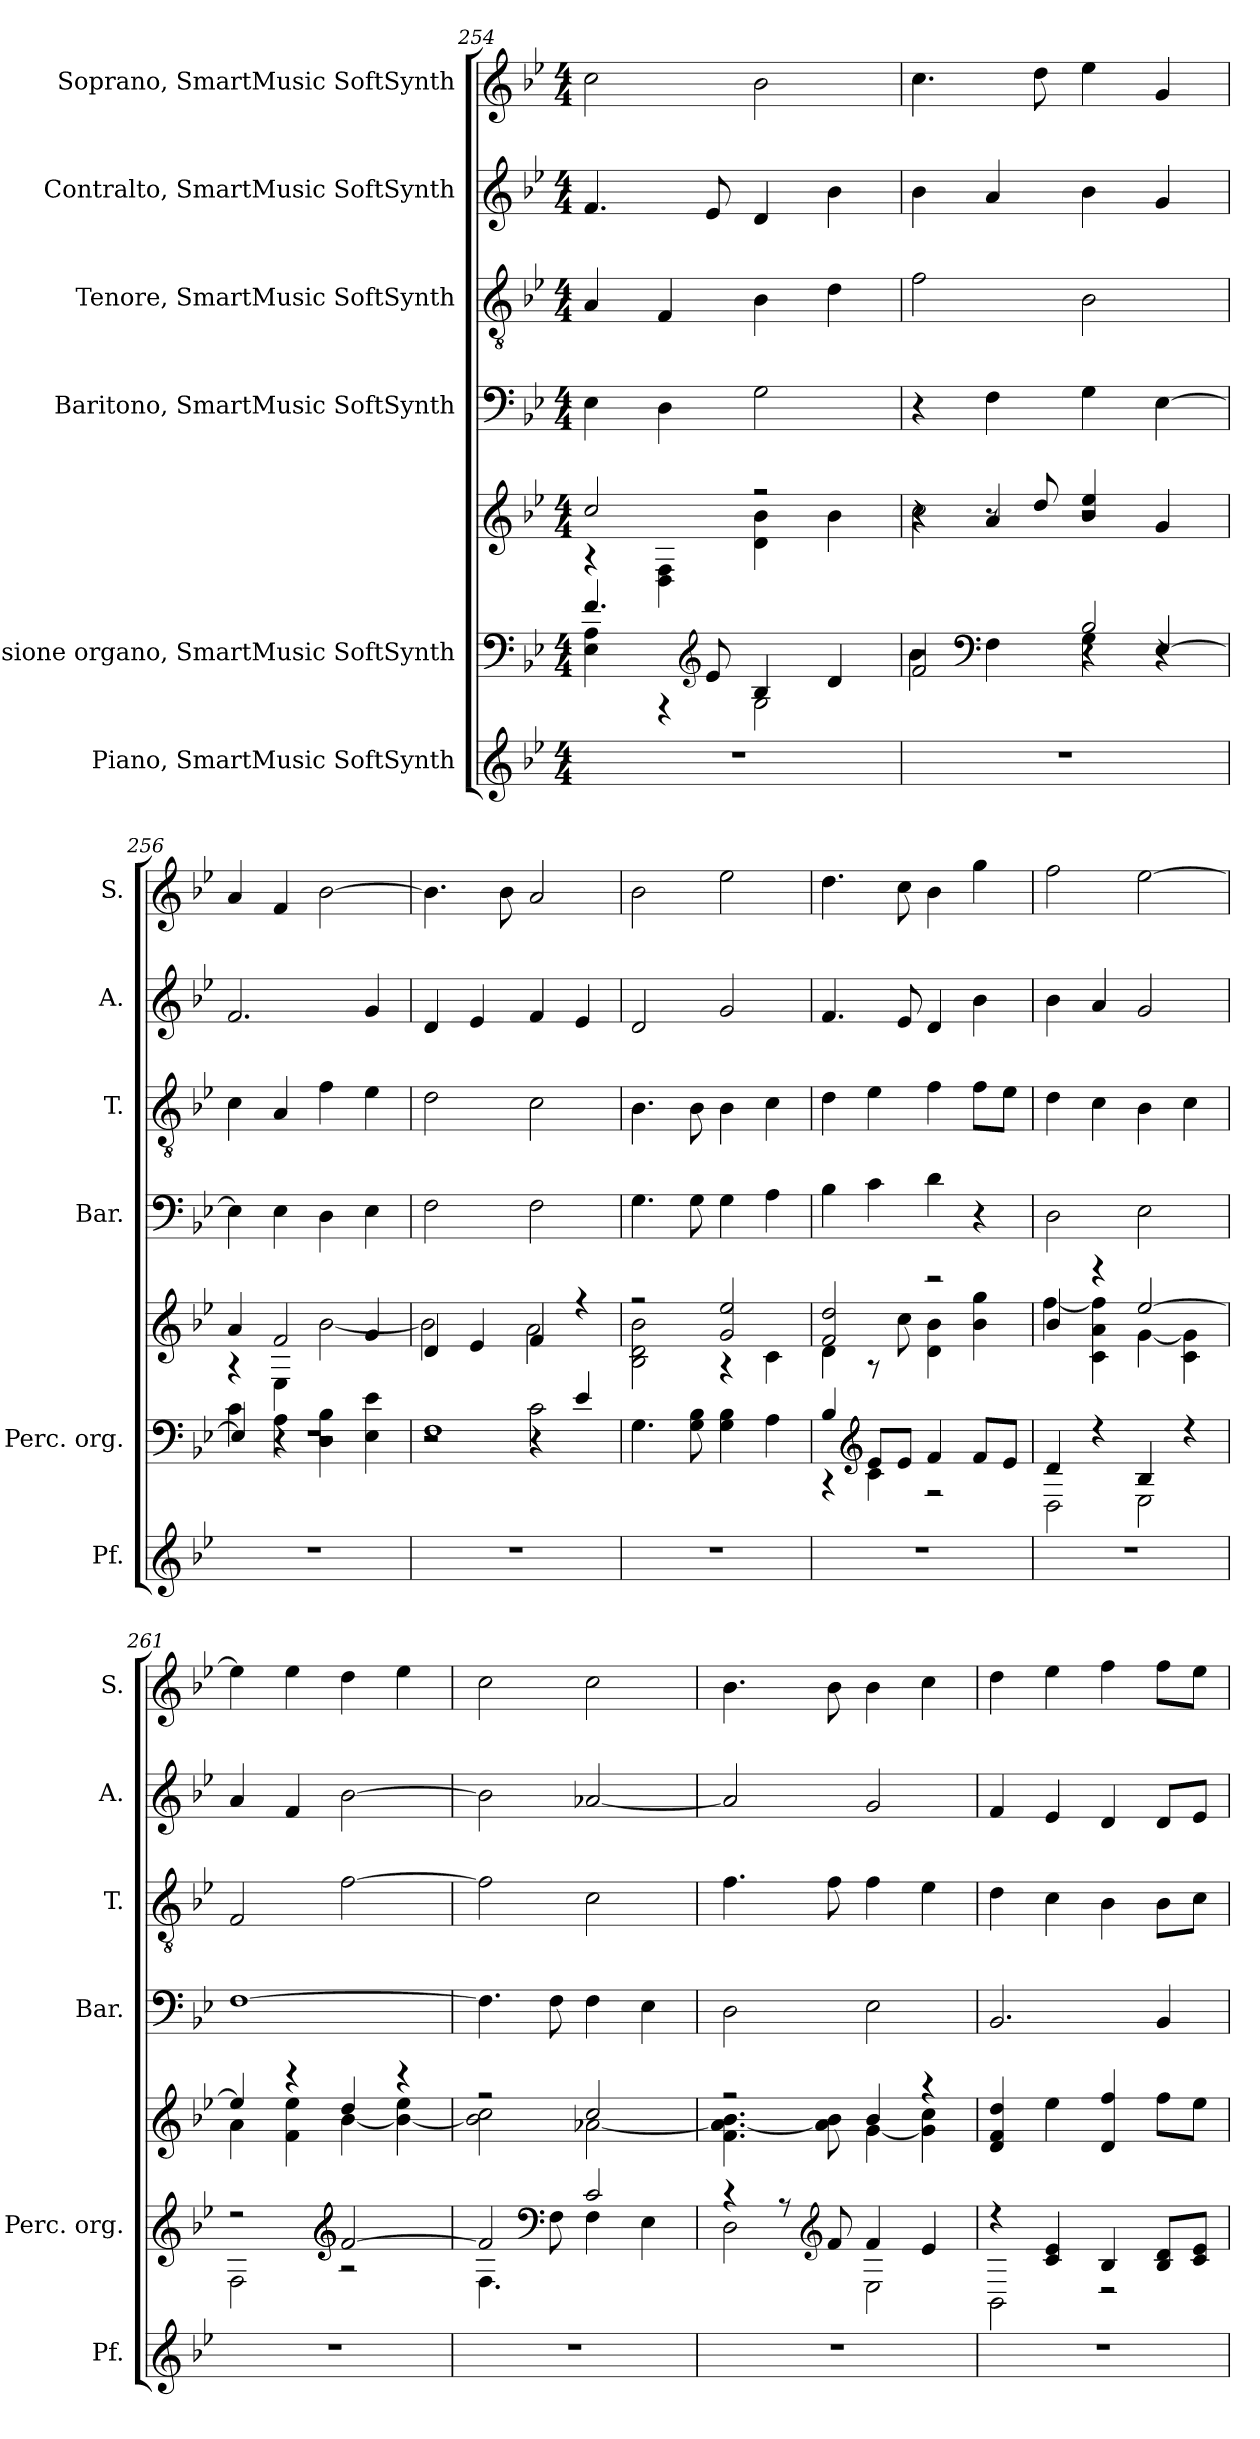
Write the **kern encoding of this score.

**kern	**kern	**kern	**kern	**kern	**kern	**kern
*part6	*part5	*part5	*part4	*part3	*part2	*part1
*staff7	*staff6	*staff5	*staff4	*staff3	*staff2	*staff1
*I"Piano, SmartMusic SoftSynth	*I"Percussione organo, SmartMusic SoftSynth	*	*I"Baritono, SmartMusic SoftSynth	*I"Tenore, SmartMusic SoftSynth	*I"Contralto, SmartMusic SoftSynth	*I"Soprano, SmartMusic SoftSynth
*I'Pf.	*I'Perc. org.	*	*I'Bar.	*I'T.	*I'A.	*I'S.
*clefG2	*clefF4	*clefG2	*clefF4	*clefGv2	*clefG2	*clefG2
*k[b-e-]	*k[b-e-]	*k[b-e-]	*k[b-e-]	*k[b-e-]	*k[b-e-]	*k[b-e-]
*M4/4	*M4/4	*M4/4	*M4/4	*M4/4	*M4/4	*M4/4
=254	=254	=254	=254	=254	=254	=254
*	*^	*^	*	*	*	*
1r	4.f/	4E-\ 4A\	2cc/	4r	4E-\	4A/	4.f/	2cc\
.	.	4r	.	4D\ 4F\	4D\	4F/	.	.
*	*clefG2	*	*	*	*	*	*	*
.	8e-/	.	.	.	.	.	8e-/	.
.	4B-/	2G\	2r	4d\ 4b-\	2G\	4B-\	4d/	2b-\
.	4d/	.	.	4b-\	.	4d\	4b-\	.
!!LO:PB:g=z
=255	=255	=255	=255	=255	=255	=255	=255	=255
*	*	*^	*	*^	*	*	*	*
1r	2f/	4b-\	2r	4r	2cc\	4r	4r	2f\	4b-\	4.cc\
*	*clefF4	*	*	*	*	*	*	*	*	*
.	.	4F\	.	8r	.	4a/	4F\	.	4a/	.
.	.	.	.	8dd/	.	.	.	.	.	8dd\
.	2B-/	4G\	4r	4b-/ 4ee-/	2r	2r	4G\	2B-\	4b-\	4ee-\
.	.	4r	[4E-/	4g/	.	.	[4E-\	.	4g/	4g/
*	*	*	*	*	*v	*v	*	*	*	*
=256	=256	=256	=256	=256	=256	=256	=256	=256	=256
1r	1r	4c\	4E-/]	4a/	4r	4E-\]	4c\	2.f/	4a/
.	.	4A\	4r	2f/	4E-\	4E-\	4A/	.	4f/
.	.	4D\ 4B-\	2r	.	[2b-\	4D\	4f\	.	[2b-\
.	.	4E-\ 4e-\	.	4g/	.	4E-\	4e-\	4g/	.
=257	=257	=257	=257	=257	=257	=257	=257	=257	=257
1r	2r	2r	1F	4d/	2b-\]	2F\	2d\	4d/	4.b-\]
.	.	.	.	4e-/	.	.	.	4e-/	.
.	.	.	.	.	.	.	.	.	8b-\
.	4r	2c\	.	4f/	2a\	2F\	2c\	4f/	2a/
.	4e-/	.	.	4r	.	.	.	4e-/	.
*	*v	*v	*v	*	*	*	*	*	*
=258	=258	=258	=258	=258	=258	=258	=258
1r	4.G\	2r	2B-\ 2d\ 2b-\	4.G\	4.B-\	2d/	2b-\
.	8G\ 8B-\	.	.	8G\	8B-\	.	.
.	4G\ 4B-\	2g/ 2ee-/	4r	4G\	4B-\	2g/	2ee-\
.	4A\	.	4c\	4A\	4c\	.	.
=259	=259	=259	=259	=259	=259	=259	=259
*	*^	*	*	*	*	*	*
1r	4B-/	4r	2f/ 2dd/	4d\	4B-\	4d\	4.f/	4.dd\
*	*clefG2	*	*	*	*	*	*	*
.	8e-/L	4c\	.	8r	4c\	4e-\	.	.
.	8e-/J	.	.	8cc\	.	.	8e-/	8cc\
.	4f/	2r	2r	4d\ 4b-\	4d\	4f\	4d/	4b-\
.	8f/L	.	.	4b-\ 4gg\	4r	8f\L	4b-\	4gg\
.	8e-/J	.	.	.	.	8e-\J	.	.
!!LO:PB:g=z
=260	=260	=260	=260	=260	=260	=260	=260	=260
1r	4d/	2D\	4b-/	[4ff\	2D\	4d\	4b-\	2ff\
.	4r	.	4r	4c\ 4a\ 4ff\]	.	4c\	4a/	.
.	4B-/	2E-\	[2ee-/	[4g\	2E-\	4B-\	2g/	[2ee-\
.	4r	.	.	4c\ 4g\]	.	4c\	.	.
=261	=261	=261	=261	=261	=261	=261	=261	=261
1r	2r	2F\	4ee-/]	4a\	[1F	2F/	4a/	4ee-\]
.	.	.	4r	4f\ 4ee-\	.	.	4f/	4ee-\
*	*clefG2	*	*	*	*	*	*	*
.	[2f/	2r	4dd/	[4b-\	.	[2f\	[2b-\	4dd\
.	.	.	4r	4b-\_ 4ee-\	.	.	.	4ee-\
=262	=262	=262	=262	=262	=262	=262	=262	=262
1r	2f/]	4.F\	2r	2b-\] 2cc\	4.F\]	2f\]	2b-\]	2cc\
*	*clefF4	*	*	*	*	*	*	*
.	.	8F\	.	.	8F\	.	.	.
.	2c/	4F\	2cc/	[2a-X\	4F\	2c\	[2a-X/	2cc\
.	.	4E-\	.	.	4E-\	.	.	.
=263	=263	=263	=263	=263	=263	=263	=263	=263
1r	4r	2D\	2r	4.f\ 4.a-\_ 4.b-\	2D\	4.f\	2a-/]	4.b-\
.	8r	.	.	.	.	.	.	.
*	*clefG2	*	*	*	*	*	*	*
.	8f/	.	.	8a-\] 8b-\	.	8f\	.	8b-\
.	4f/	2E-\	4b-/	[4g\	2E-\	4f\	2g/	4b-\
.	4e-/	.	4r	4g\] 4cc\	.	4e-\	.	4cc\
*	*	*	*v	*v	*	*	*	*
=264	=264	=264	=264	=264	=264	=264	=264
1r	4r	2BB-\	4d/ 4f/ 4dd/	2.BB-/	4d\	4f/	4dd\
.	4c/ 4e-/	.	4ee-\	.	4c\	4e-/	4ee-\
.	4B-/	2r	4d/ 4ff/	.	4B-\	4d/	4ff\
.	8B-/ 8d/L	.	8ff\L	4BB-/	8B-\L	8d/L	8ff\L
.	8c/ 8e-/J	.	8ee-\J	.	8c\J	8e-/J	8ee-\J
*	*v	*v	*	*	*	*	*
=	=	=	=	=	=	=
*-	*-	*-	*-	*-	*-	*-
